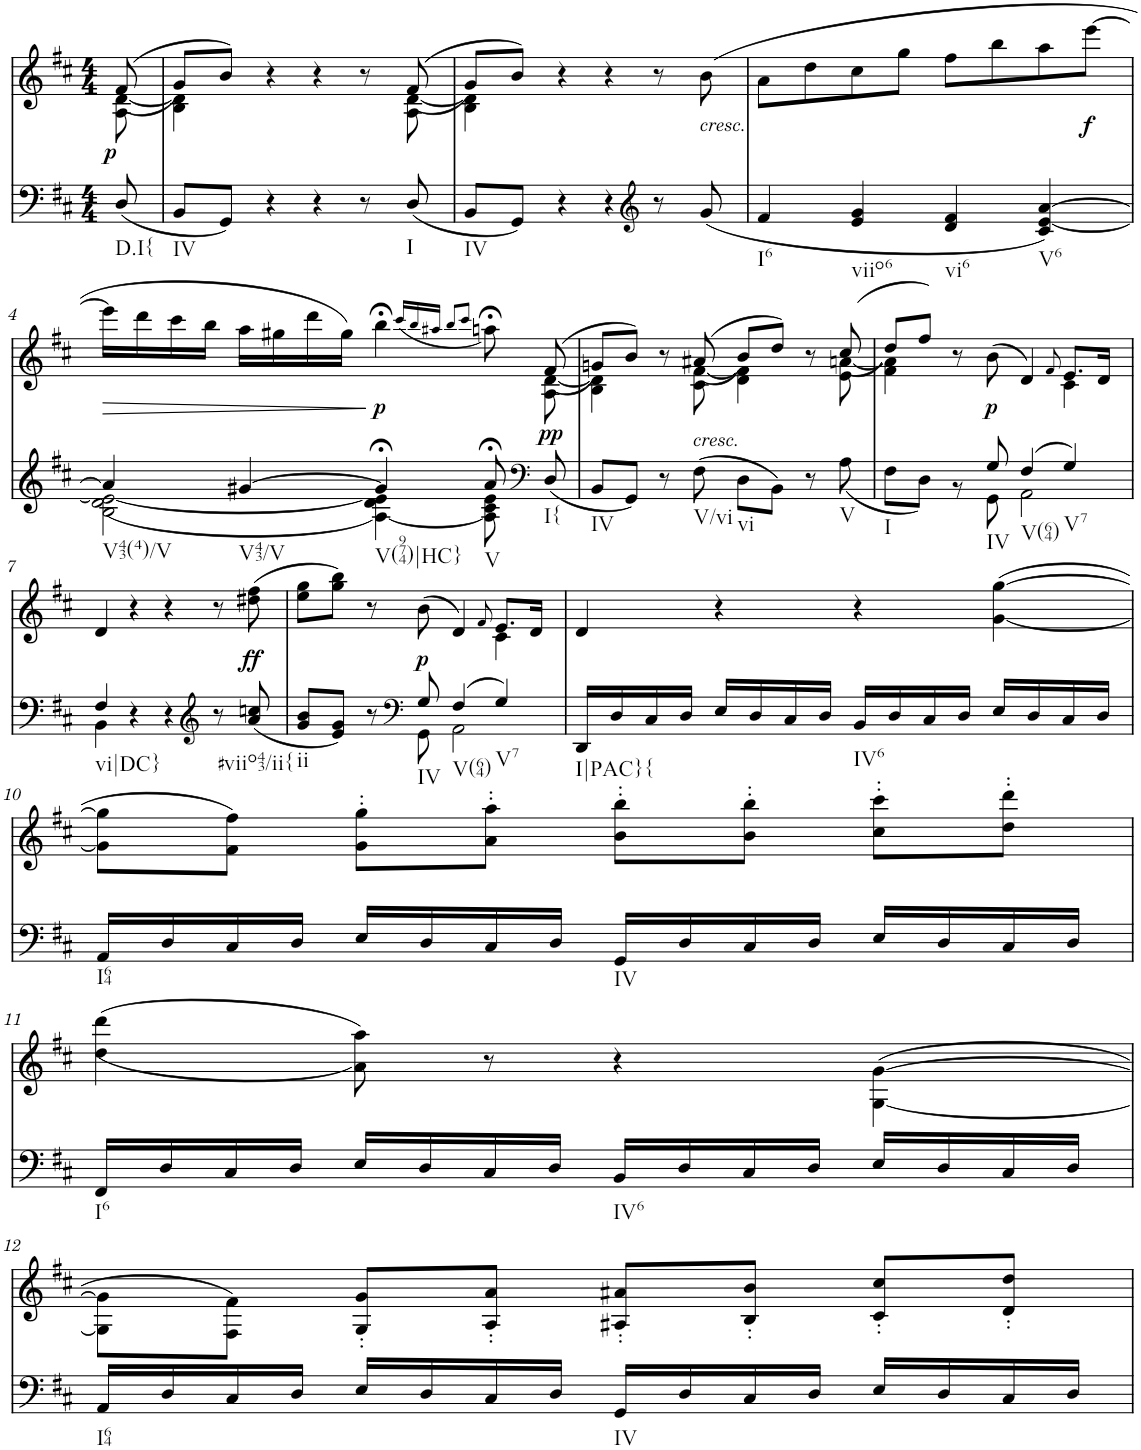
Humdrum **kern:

**kern	**dynam	**kern	**text	**dynam
*part2	*part2	*part1	*part1	*part1
*staff2	*staff2	*staff1	*staff1	*staff1
*I"Piano	*	*I"Piano	*	*
*I'Pno	*	*I'Pno	*	*
*clefF4	*	*clefG2	*	*
*k[f#c#]	*	*k[f#c#]	*	*
*D:	*	*D:	*	*
*M4/4	*	*M4/4	*	*
=	=	=	=	=
*	*	*^	*	*
!LO:TX:b:t=D.I{	!	!	!	!	!
!	!LO:DY:a	!	!	!LO:LY:b	!
(<8D/	p	(8f#/	(8A\ [8d\	p	.
=1	=1	=1	=1	=1	=1
!LO:TX:b:t=IV	!	!	!	!	!
8BB/L	.	8g/L	4B\ 4d\])	.	.
8GG/J)	.	8b/J)	.	.	.
4r	.	4r	8ryy	.	.
*	*	*v	*v	*	*
4r	.	4r	.	.
8r	.	8r	.	.
*	*	*^	*	*
!LO:TX:b:t=I	!	!	!	!	!
(8D/	.	(8f#/	(8A\ [8d\	.	.
=2	=2	=2	=2	=2	=2
!LO:TX:b:t=IV	!	!	!	!	!
8BB/L	.	8g/L	4B\ 4d\])	.	.
8GG/J)	.	8b/J)	.	.	.
4r	.	4r	2.ryy	.	.
4r	.	4r	.	.	.
*clefG2	*	*	*	*	*
8r	.	8r	.	.	.
!	!	!LO:TX:b:i:t=cresc.	!	!	!
(8g/	.	(>8b\	.	.	.
*	*	*v	*v	*	*
=3	=3	=3	=3	=3
!LO:TX:b:t=I6	!	!	!	!
4f#/	.	8a\L	.	.
.	.	8dd\	.	.
!LO:TX:b:t=viio6	!	!	!	!
4e/ 4g/	.	8cc#\	.	.
.	.	8gg\J	.	.
!LO:TX:b:t=vi6	!	!	!	!
4d/ 4f#/	.	8ff#\L	.	.
.	.	8bb\	.	.
!LO:TX:b:t=V6	!	!	!	!
4c#/ [4e/ [4a/)	.	8aa\	.	.
!	!	!	!LO:LY:b	!LO:DY:b
.	.	[>8eee\J	f	f
!!LO:LB:g=z
=4	=4	=4	=4	=4
*^	*	*	*	*
!LO:TX:b:t=V43(4)/V	!	!	!	!	!
!	!	!	!	!	!LO:HP:b
*	*	*	*^	*	*
4a/]	(2B\ 2d\ 2e\_	.	16eee\LL]	2..ryy	.	>
.	.	.	16ddd\	.	.	.
.	.	.	16ccc#\	.	.	.
.	.	.	16bb\JJ	.	.	.
!LO:TX:b:t=V43/V	!	!	!	!	!	!
[4g#X/	.	.	16aa\LL	.	.	.
.	.	.	16gg#X\	.	.	.
.	.	.	16ddd\	.	.	.
.	.	.	16gg#\JJ)	.	.	.
!LO:TX:b:t=V(974)|HC}	!	!	!	!	!	!
!	!	!	!	!	!	!LO:DY:n=1:b
4g#;</]	[4A\ 4d\ 4e\])	.	4bb;<\	.	.	] p
.	.	.	(16qccc#/LL	.	.	.
.	.	.	16qbb/	.	.	.
.	.	.	16qaa#X/JJ	.	.	.
.	.	.	8qbb/L	.	.	.
.	.	.	8qccc#/J	.	.	.
!LO:TX:b:t=V	!	!	!	!	!	!
8a;</	8A\] 8c#\ 8e\	.	8aan;<\)	.	.	.
*clefF4	*	*	*	*	*	*
!LO:TX:b:t=I{	!	!	!	!	!	!
!	!	!LO:DY:a	!	!	!	!
(<8D/	8ryy	pp	(8f#/	(8A\ [8d\	.	.
=5	=5	=5	=5	=5	=5	=5
!LO:TX:b:t=IV	!	!	!	!	!	!
!	!	!	!	!	!LO:LY:b	!
*v	*v	*	*	*	*	*
8BB/L	.	8gn/L	4B\ 4d\])	pp	.
8GG/J)	.	8b/J)	.	.	.
8r	.	8r	8ryy	.	.
!LO:TX:a:i:t=cresc.	!	!	!	!	!
!LO:TX:b:t=V/vi	!	!	!	!	!
(8F#\	.	(8a#X/	(8c#\ [8f#\	.	.
!LO:TX:b:t=vi	!	!	!	!	!
8D\L	.	8b/L	4d\ 4f#\])	.	.
8BB\J)	.	8dd/J)	.	.	.
8r	.	8r	8ryy	.	.
!LO:TX:b:t=V	!	!	!	!	!
(8A\	.	(8cc#/	(8e\ [8an\	.	.
=6	=6	=6	=6	=6	=6
*^	*	*	*	*	*
!LO:TX:b:t=I	!	!	!	!	!	!
4.ryy	8F#\L	.	8dd/L	4f#\ 4a\])	.	.
.	8D\J)	.	8ff#/J)	.	.	.
.	8r	.	8r	2ryy	.	.
!LO:TX:b:t=IV	!	!	!	!	!	!
!	!	!	!	!	!	!LO:DY:b
8G/	8GG\	.	(8b\	.	.	p
!LO:TX:b:t=V(64)	!	!	!	!	!	!
(4F#/	2AA\	.	4d/)	.	.	.
.	.	.	8qf#/	.	.	.
!LO:TX:b:t=V7	!	!	!	!	!	!
4G/)	.	.	8.e/L	4c#\	.	.
.	.	.	16d/Jk	.	.	.
*	*	*	*v	*v	*	*
!!LO:LB:g=z
=7	=7	=7	=7	=7	=7
!LO:TX:b:t=vi|DC}	!	!	!	!	!
4F#/	4BB\	.	4d/	.	.
4r	2.ryy	.	4r	.	.
4r	.	.	4r	.	.
*clefG2	*	*	*	*	*
8r	.	.	8r	.	.
!LO:TX:b:t=#viio43/ii{	!	!	!	!	!
!	!	!	!	!	!LO:DY:b
(<8a/ 8ccn/	.	.	(8dd#X\ 8ff#\	.	ff
=8	=8	=8	=8	=8	=8
*	*	*	*^	*	*
!LO:TX:b:t=ii	!	!	!	!	!	!
8g/ 8b/L	4.ryy	.	8ee\ 8gg\L	2.ryy	.	.
8e/ 8g/J)	.	.	8gg\ 8bb\J)	.	.	.
8r	.	.	8r	.	.	.
*clefF4	*	*	*	*	*	*
!LO:TX:b:t=IV	!	!	!	!	!	!
!	!	!	!	!	!	!LO:DY:b
8G/	8GG\	.	(8b\	.	.	p
!LO:TX:b:t=V(64)	!	!	!	!	!	!
(4F#/	2AA\	.	4d/)	.	.	.
.	.	.	8qf#/	.	.	.
!LO:TX:b:t=V7	!	!	!	!	!	!
4G/)	.	.	8.e/L	4c#\	.	.
.	.	.	16d/Jk	.	.	.
*v	*v	*	*	*	*	*
*	*	*v	*v	*	*
=9	=9	=9	=9	=9
!LO:TX:b:t=I|PAC}{	!	!	!	!
16DD/LL	.	4d/	.	.
16D/	.	.	.	.
16C#/	.	.	.	.
16D/JJ	.	.	.	.
16E/LL	.	4r	.	.
16D/	.	.	.	.
16C#/	.	.	.	.
16D/JJ	.	.	.	.
!LO:TX:b:t=IV6	!	!	!	!
16BB/LL	.	4r	.	.
16D/	.	.	.	.
16C#/	.	.	.	.
16D/JJ	.	.	.	.
16E/LL	.	([4g\ [4gg\	.	.
16D/	.	.	.	.
16C#/	.	.	.	.
16D/JJ	.	.	.	.
!!LO:LB:g=z
=10	=10	=10	=10	=10
!LO:TX:b:t=I64	!	!	!	!
16AA/LL	.	8g\] 8gg\]L	.	.
16D/	.	.	.	.
16C#/	.	8f#\ 8ff#\J)	.	.
16D/JJ	.	.	.	.
16E/LL	.	8g\' 8gg\'L	.	.
16D/	.	.	.	.
16C#/	.	8a\' 8aa\'J	.	.
16D/JJ	.	.	.	.
!LO:TX:b:t=IV	!	!	!	!
16GG/LL	.	8b\' 8bb\'L	.	.
16D/	.	.	.	.
16C#/	.	8b\' 8bb\'J	.	.
16D/JJ	.	.	.	.
16E/LL	.	8cc#\' 8ccc#\'L	.	.
16D/	.	.	.	.
16C#/	.	8dd\' 8ddd\'J	.	.
16D/JJ	.	.	.	.
!!LO:LB:g=z
=11	=11	=11	=11	=11
!LO:TX:b:t=I6	!	!	!	!
16FF#/LL	.	(<(4dd\ 4ddd\	.	.
16D/	.	.	.	.
16C#/	.	.	.	.
16D/JJ	.	.	.	.
16E/LL	.	8a\ 8aa\))	.	.
16D/	.	.	.	.
16C#/	.	8r	.	.
16D/JJ	.	.	.	.
!LO:TX:b:t=IV6	!	!	!	!
16BB/LL	.	4r	.	.
16D/	.	.	.	.
16C#/	.	.	.	.
16D/JJ	.	.	.	.
16E/LL	.	([4G\ [4g\	.	.
16D/	.	.	.	.
16C#/	.	.	.	.
16D/JJ	.	.	.	.
!!LO:LB:g=z
=12	=12	=12	=12	=12
!LO:TX:b:t=I64	!	!	!	!
16AA/LL	.	8G\] 8g\]L	.	.
16D/	.	.	.	.
16C#/	.	8F#\ 8f#\J)	.	.
16D/JJ	.	.	.	.
16E/LL	.	8G/' 8g/'L	.	.
16D/	.	.	.	.
16C#/	.	8A/' 8a/'J	.	.
16D/JJ	.	.	.	.
!LO:TX:b:t=IV	!	!	!	!
16GG/LL	.	8A#X/' 8a#X/'L	.	.
16D/	.	.	.	.
16C#/	.	8B/' 8b/'J	.	.
16D/JJ	.	.	.	.
16E/LL	.	8c#/' 8cc#/'L	.	.
16D/	.	.	.	.
16C#/	.	8d/' 8dd/'J	.	.
16D/JJ	.	.	.	.
=	=	=	=	=
*-	*-	*-	*-	*-
